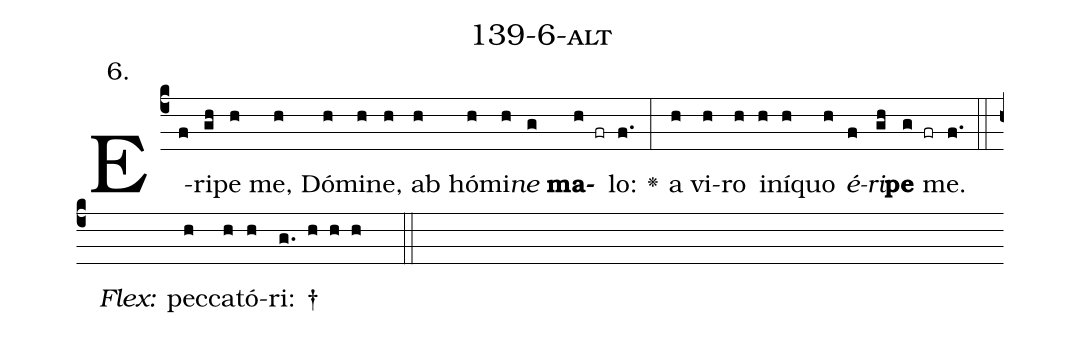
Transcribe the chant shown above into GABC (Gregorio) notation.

name: 139-6-alt;
annotation: 6.;
%%
(c4)E(f)ri(gh)pe(h) me,(h) Dó(h)mi(h)ne,(h) ab(h) hó(h)mi(h)<i>ne</i>(g) <b>ma</b>(h fr)lo:(f.) <v>\greheightstar</v>(:) a(h) vi(h)ro(h) in(h)í(h)quo(h) <i>é</i>(f)<i>ri</i>(gh)<b>pe</b>(g fr) me.(f.) (::)
<i>Flex:</i>()  pec(h)ca(h)tó(h)ri: †(g. h h h  ::)

%E(h) u(h) o(f) u(gh) a(g) e.(f.) (::)
